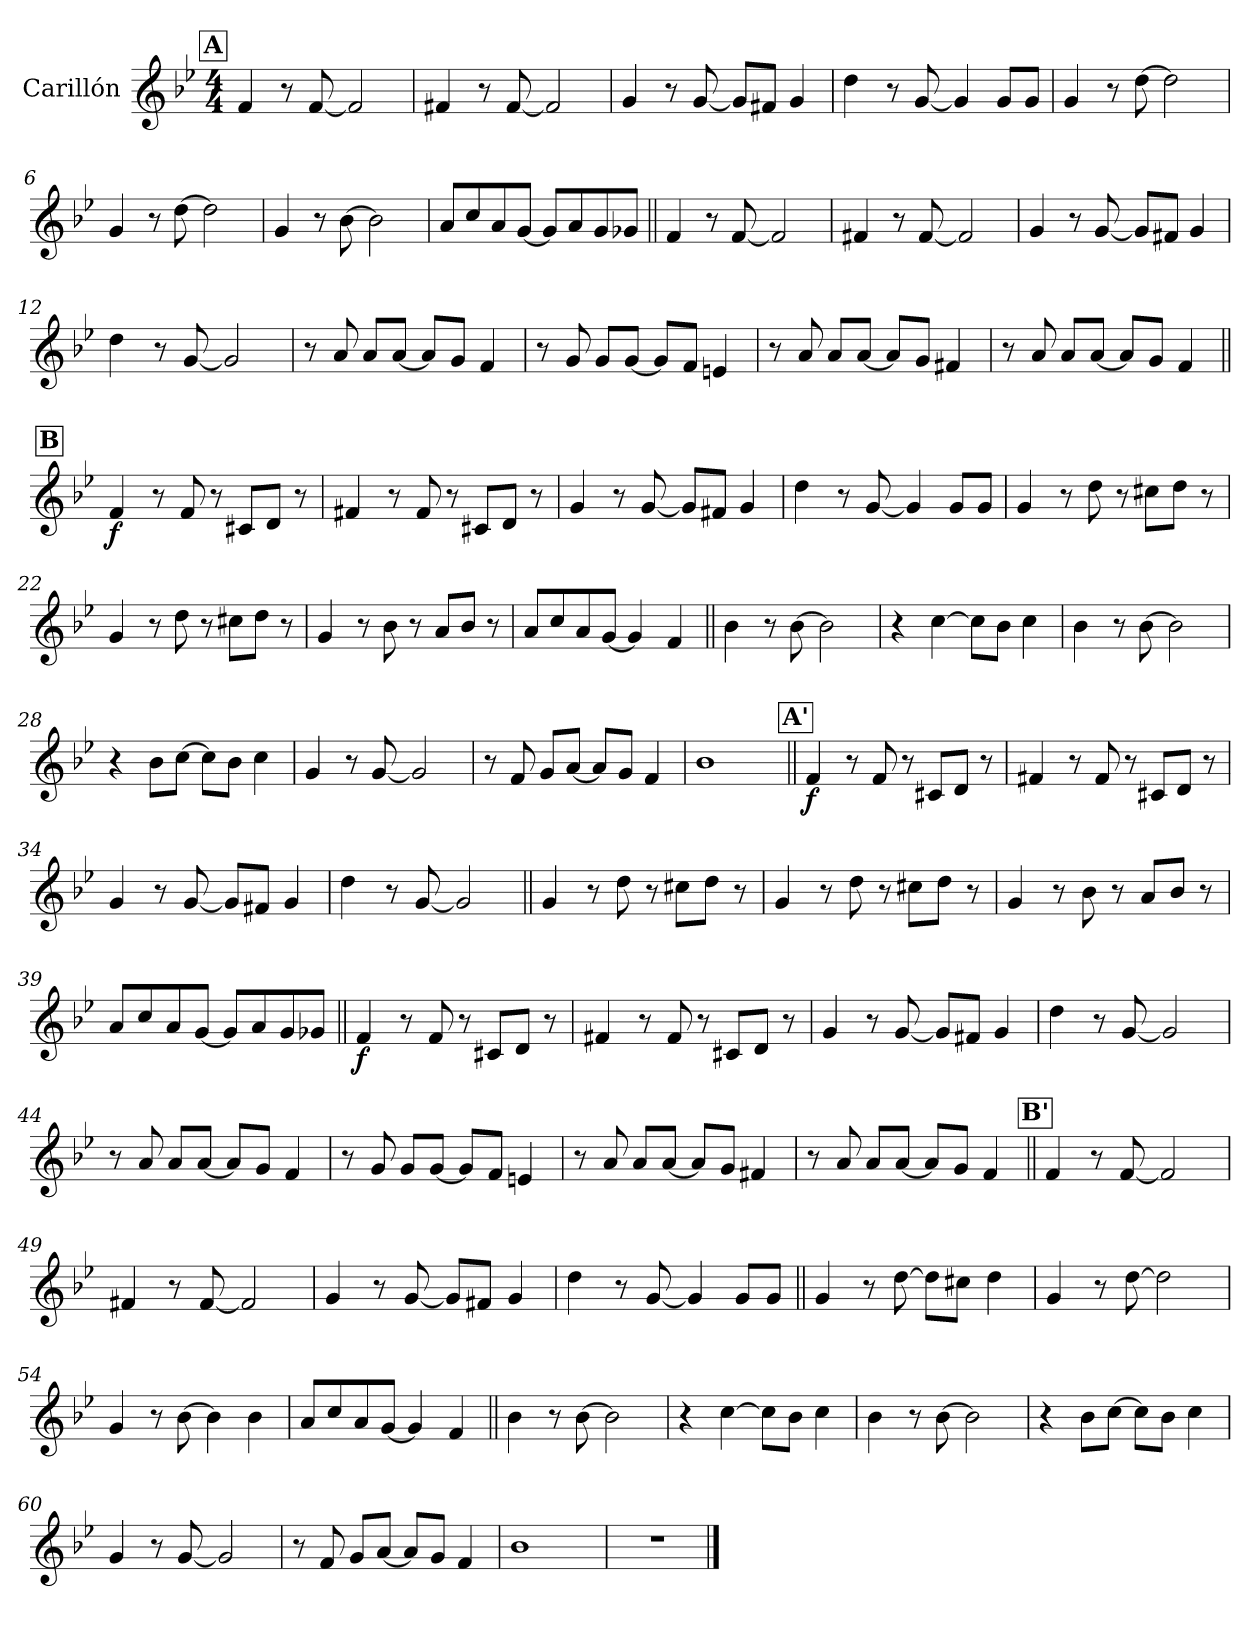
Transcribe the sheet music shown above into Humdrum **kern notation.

**kern	**dynam
*part1	*part1
*staff1	*staff1
*I"Carillón	*
*I'Ca.	*
*clefG2	*
*ITrd-14c-24	*
*k[b-e-]	*
*M4/4	*
*MM120	*
!!LO:REH:place=s1:a:B:fs=14:t=A
=1	=1
4fff/	.
8r	.
[8fff/	.
2fff/]	.
=2	=2
4fff#X/	.
8r	.
[8fff#/	.
2fff#/]	.
=3	=3
4ggg/	.
8r	.
[8ggg/	.
8ggg/L]	.
8fff#X/J	.
4ggg/	.
=4	=4
4dddd\	.
8r	.
[8ggg/	.
4ggg/]	.
8ggg/L	.
8ggg/J	.
=5	=5
4ggg/	.
8r	.
[8dddd\	.
2dddd\]	.
=6	=6
4ggg/	.
8r	.
[8dddd\	.
2dddd\]	.
=7	=7
4ggg/	.
8r	.
[8bbb-\	.
2bbb-\]	.
!!LO:LB:g=z
=8	=8
8aaa/L	.
8cccc/	.
8aaa/	.
[8ggg/J	.
8ggg/L]	.
8aaa/	.
8ggg/	.
8ggg-X/J	.
=9||	=9||
4fff/	.
8r	.
[8fff/	.
2fff/]	.
=10	=10
4fff#X/	.
8r	.
[8fff#/	.
2fff#/]	.
=11	=11
4ggg/	.
8r	.
[8ggg/	.
8ggg/L]	.
8fff#X/J	.
4ggg/	.
=12	=12
4dddd\	.
8r	.
[8ggg/	.
2ggg/]	.
=13	=13
8r	.
8aaa/	.
8aaa/L	.
[8aaa/J	.
8aaa/L]	.
8ggg/J	.
4fff/	.
!!LO:LB:g=z
=14	=14
8r	.
8ggg/	.
8ggg/L	.
[8ggg/J	.
8ggg/L]	.
8fff/J	.
4eeen/	.
=15	=15
8r	.
8aaa/	.
8aaa/L	.
[8aaa/J	.
8aaa/L]	.
8ggg/J	.
4fff#X/	.
=16	=16
8r	.
8aaa/	.
8aaa/L	.
[8aaa/J	.
8aaa/L]	.
8ggg/J	.
4fff/	.
!!LO:REH:place=s1:a:B:fs=14:t=B
=17||	=17||
!	!LO:DY:b
4fff/	f
8r	.
8fff/	.
8r	.
8ccc#X/L	.
8ddd/J	.
8r	.
=18	=18
4fff#X/	.
8r	.
8fff#/	.
8r	.
8ccc#X/L	.
8ddd/J	.
8r	.
!!LO:LB:g=z
=19	=19
4ggg/	.
8r	.
[8ggg/	.
8ggg/L]	.
8fff#X/J	.
4ggg/	.
=20	=20
4dddd\	.
8r	.
[8ggg/	.
4ggg/]	.
8ggg/L	.
8ggg/J	.
=21	=21
4ggg/	.
8r	.
8dddd\	.
8r	.
8cccc#X\L	.
8dddd\J	.
8r	.
=22	=22
4ggg/	.
8r	.
8dddd\	.
8r	.
8cccc#X\L	.
8dddd\J	.
8r	.
=23	=23
4ggg/	.
8r	.
8bbb-\	.
8r	.
8aaa/L	.
8bbb-/J	.
8r	.
=24	=24
8aaa/L	.
8cccc/	.
8aaa/	.
[8ggg/J	.
4ggg/]	.
4fff/	.
!!LO:LB:g=z
=25||	=25||
4bbb-\	.
8r	.
[8bbb-\	.
2bbb-\]	.
=26	=26
4r	.
[4cccc\	.
8cccc\L]	.
8bbb-\J	.
4cccc\	.
=27	=27
4bbb-\	.
8r	.
[8bbb-\	.
2bbb-\]	.
=28	=28
4r	.
8bbb-\L	.
[8cccc\J	.
8cccc\L]	.
8bbb-\J	.
4cccc\	.
=29	=29
4ggg/	.
8r	.
[8ggg/	.
2ggg/]	.
=30	=30
8r	.
8fff/	.
8ggg/L	.
[8aaa/J	.
8aaa/L]	.
8ggg/J	.
4fff/	.
=31	=31
1bbb-	.
!!LO:REH:place=s1:a:B:fs=14:t=A'
=32||	=32||
!	!LO:DY:b
4fff/	f
8r	.
8fff/	.
8r	.
8ccc#X/L	.
8ddd/J	.
8r	.
!!LO:LB:g=z
=33	=33
4fff#X/	.
8r	.
8fff#/	.
8r	.
8ccc#X/L	.
8ddd/J	.
8r	.
=34	=34
4ggg/	.
8r	.
[8ggg/	.
8ggg/L]	.
8fff#X/J	.
4ggg/	.
=35	=35
4dddd\	.
8r	.
[8ggg/	.
2ggg/]	.
=36||	=36||
4ggg/	.
8r	.
8dddd\	.
8r	.
8cccc#X\L	.
8dddd\J	.
8r	.
=37	=37
4ggg/	.
8r	.
8dddd\	.
8r	.
8cccc#X\L	.
8dddd\J	.
8r	.
=38	=38
4ggg/	.
8r	.
8bbb-\	.
8r	.
8aaa/L	.
8bbb-/J	.
8r	.
!!LO:LB:g=z
=39	=39
8aaa/L	.
8cccc/	.
8aaa/	.
[8ggg/J	.
8ggg/L]	.
8aaa/	.
8ggg/	.
8ggg-X/J	.
=40||	=40||
!	!LO:DY:b
4fff/	f
8r	.
8fff/	.
8r	.
8ccc#X/L	.
8ddd/J	.
8r	.
=41	=41
4fff#X/	.
8r	.
8fff#/	.
8r	.
8ccc#X/L	.
8ddd/J	.
8r	.
=42	=42
4ggg/	.
8r	.
[8ggg/	.
8ggg/L]	.
8fff#X/J	.
4ggg/	.
=43	=43
4dddd\	.
8r	.
[8ggg/	.
2ggg/]	.
=44	=44
8r	.
8aaa/	.
8aaa/L	.
[8aaa/J	.
8aaa/L]	.
8ggg/J	.
4fff/	.
!!LO:LB:g=z
=45	=45
8r	.
8ggg/	.
8ggg/L	.
[8ggg/J	.
8ggg/L]	.
8fff/J	.
4eeen/	.
=46	=46
8r	.
8aaa/	.
8aaa/L	.
[8aaa/J	.
8aaa/L]	.
8ggg/J	.
4fff#X/	.
=47	=47
8r	.
8aaa/	.
8aaa/L	.
[8aaa/J	.
8aaa/L]	.
8ggg/J	.
4fff/	.
!!LO:REH:place=s1:a:B:fs=14:t=B'
=48||	=48||
4fff/	.
8r	.
[8fff/	.
2fff/]	.
=49	=49
4fff#X/	.
8r	.
[8fff#/	.
2fff#/]	.
=50	=50
4ggg/	.
8r	.
[8ggg/	.
8ggg/L]	.
8fff#X/J	.
4ggg/	.
!!LO:LB:g=z
=51	=51
4dddd\	.
8r	.
[8ggg/	.
4ggg/]	.
8ggg/L	.
8ggg/J	.
=52||	=52||
4ggg/	.
8r	.
[8dddd\	.
8dddd\L]	.
8cccc#X\J	.
4dddd\	.
=53	=53
4ggg/	.
8r	.
[8dddd\	.
2dddd\]	.
=54	=54
4ggg/	.
8r	.
[8bbb-\	.
4bbb-\]	.
4bbb-\	.
=55	=55
8aaa/L	.
8cccc/	.
8aaa/	.
[8ggg/J	.
4ggg/]	.
4fff/	.
=56||	=56||
4bbb-\	.
8r	.
[8bbb-\	.
2bbb-\]	.
=57	=57
4r	.
[4cccc\	.
8cccc\L]	.
8bbb-\J	.
4cccc\	.
=58	=58
4bbb-\	.
8r	.
[8bbb-\	.
2bbb-\]	.
!!LO:LB:g=z
=59	=59
4r	.
8bbb-\L	.
[8cccc\J	.
8cccc\L]	.
8bbb-\J	.
4cccc\	.
=60	=60
4ggg/	.
8r	.
[8ggg/	.
2ggg/]	.
=61	=61
8r	.
8fff/	.
8ggg/L	.
[8aaa/J	.
8aaa/L]	.
8ggg/J	.
4fff/	.
=62	=62
1bbb-	.
=63	=63
1r	.
==	==
*-	*-
